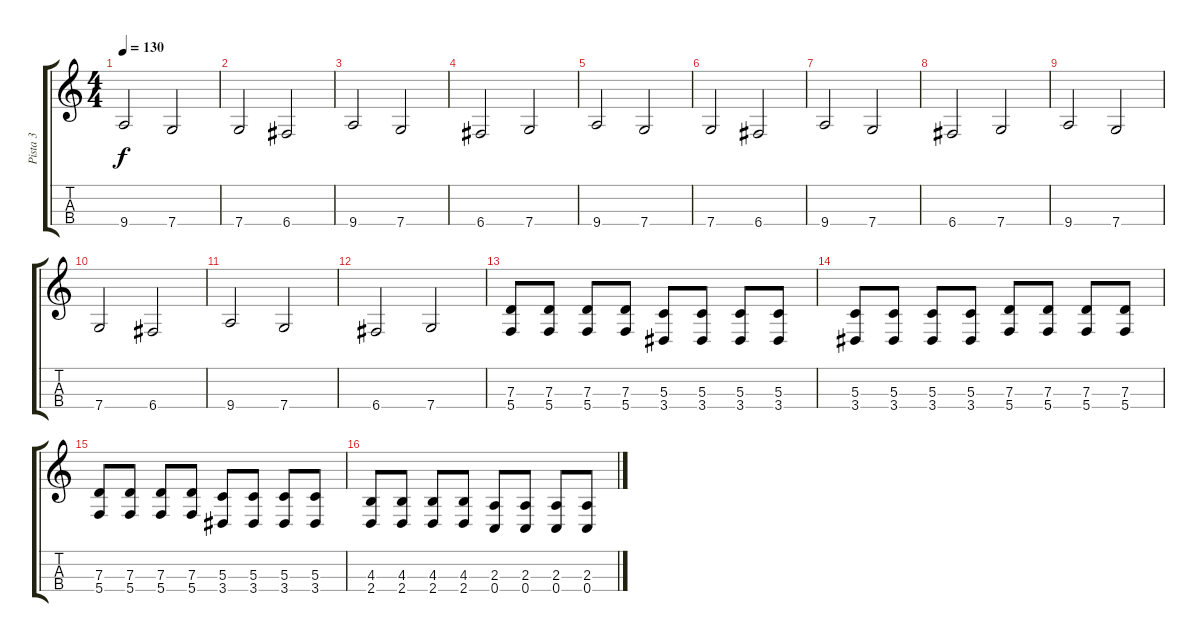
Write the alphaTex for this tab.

\track ("Pista 3" "Pista 3") {instrument electricbassfinger}
\staff {score tabs}
\tuning (A3 C3 G2 C2) {hide}
\ts (4 4)
\tempo 130
\clef g2
\ks c
9.4.2{dy f instrument electricbassfinger} 7.4.2 |
7.4.2 6.4.2 |
9.4.2 7.4.2 |
6.4.2 7.4.2 |
9.4.2 7.4.2 |
7.4.2 6.4.2 |
9.4.2 7.4.2 |
6.4.2 7.4.2 |
9.4.2 7.4.2 |
7.4.2 6.4.2 |
9.4.2 7.4.2 |
6.4.2 7.4.2 |
(7.3 5.4).8 (7.3 5.4).8 (7.3 5.4).8 (7.3 5.4).8 (5.3 3.4).8 (5.3 3.4).8 (5.3 3.4).8 (5.3 3.4).8 |
(5.3 3.4).8 (5.3 3.4).8 (5.3 3.4).8 (5.3 3.4).8 (7.3 5.4).8 (7.3 5.4).8 (7.3 5.4).8 (7.3 5.4).8 |
(7.3 5.4).8 (7.3 5.4).8 (7.3 5.4).8 (7.3 5.4).8 (5.3 3.4).8 (5.3 3.4).8 (5.3 3.4).8 (5.3 3.4).8 |
(4.3 2.4).8 (4.3 2.4).8 (4.3 2.4).8 (4.3 2.4).8 (2.3 0.4).8 (2.3 0.4).8 (2.3 0.4).8 (2.3 0.4).8
